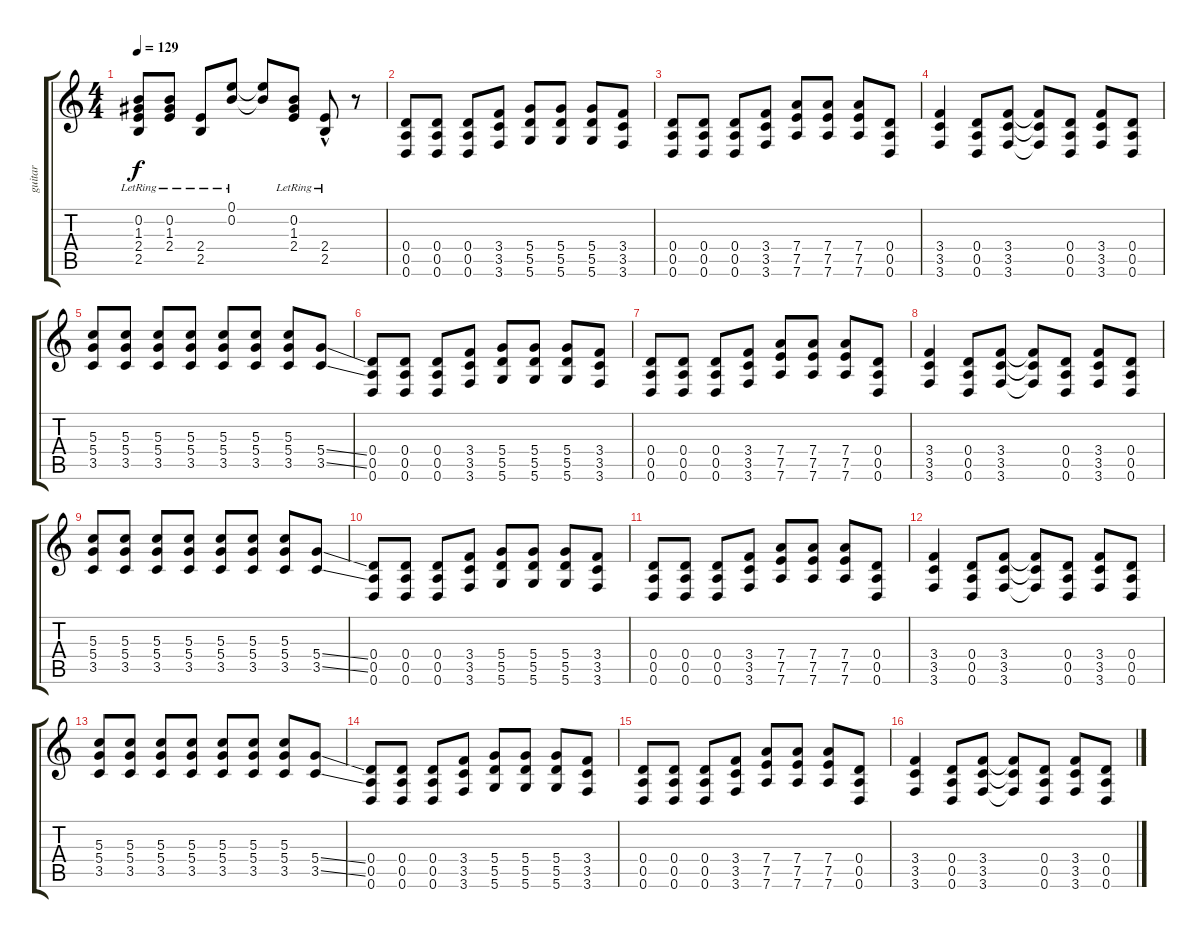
\track ("guitar" "guitar") {instrument distortionguitar}
\staff {score tabs}
\tuning (E4 B3 G3 D3 A2 D2) {hide}
\ts (4 4)
\tempo 129
\clef g2
\ks c
(0.2{lr} 1.3{lr} 2.4{lr} 2.5{lr}).8{dy f} (0.2{lr} 1.3{lr} 2.4{lr}).8 (2.4{lr} 2.5{lr}).8 (0.1{lr} 0.2{lr}).8 (0.1{t} 0.2{t}).8 (0.2{lr} 1.3{lr} 2.4{lr}).8 (2.4{hac lr} 2.5{hac lr}).8 r.8 |
(0.4 0.5 0.6).8 (0.4 0.5 0.6).8 (0.4 0.5 0.6).8 (3.4 3.5 3.6).8 (5.4 5.5 5.6).8 (5.4 5.5 5.6).8 (5.4 5.5 5.6).8 (3.4 3.5 3.6).8 |
(0.4 0.5 0.6).8 (0.4 0.5 0.6).8 (0.4 0.5 0.6).8 (3.4 3.5 3.6).8 (7.4 7.5 7.6).8 (7.4 7.5 7.6).8 (7.4 7.5 7.6).8 (0.4 0.5 0.6).8 |
(3.4 3.5 3.6).4 (0.4 0.5 0.6).8 (3.4 3.5 3.6).8 (3.4{t} 3.5{t} 3.6{t}).8 (0.4 0.5 0.6).8 (3.4 3.5 3.6).8 (0.4 0.5 0.6).8 |
(5.3 5.4 3.5).8 (5.3 5.4 3.5).8 (5.3 5.4 3.5).8 (5.3 5.4 3.5).8 (5.3 5.4 3.5).8 (5.3 5.4 3.5).8 (5.3 5.4 3.5).8 (5.4{ss} 3.5{ss}).8 |
(0.4 0.5 0.6).8 (0.4 0.5 0.6).8 (0.4 0.5 0.6).8 (3.4 3.5 3.6).8 (5.4 5.5 5.6).8 (5.4 5.5 5.6).8 (5.4 5.5 5.6).8 (3.4 3.5 3.6).8 |
(0.4 0.5 0.6).8 (0.4 0.5 0.6).8 (0.4 0.5 0.6).8 (3.4 3.5 3.6).8 (7.4 7.5 7.6).8 (7.4 7.5 7.6).8 (7.4 7.5 7.6).8 (0.4 0.5 0.6).8 |
(3.4 3.5 3.6).4 (0.4 0.5 0.6).8 (3.4 3.5 3.6).8 (3.4{t} 3.5{t} 3.6{t}).8 (0.4 0.5 0.6).8 (3.4 3.5 3.6).8 (0.4 0.5 0.6).8 |
(5.3 5.4 3.5).8 (5.3 5.4 3.5).8 (5.3 5.4 3.5).8 (5.3 5.4 3.5).8 (5.3 5.4 3.5).8 (5.3 5.4 3.5).8 (5.3 5.4 3.5).8 (5.4{ss} 3.5{ss}).8 |
(0.4 0.5 0.6).8 (0.4 0.5 0.6).8 (0.4 0.5 0.6).8 (3.4 3.5 3.6).8 (5.4 5.5 5.6).8 (5.4 5.5 5.6).8 (5.4 5.5 5.6).8 (3.4 3.5 3.6).8 |
(0.4 0.5 0.6).8 (0.4 0.5 0.6).8 (0.4 0.5 0.6).8 (3.4 3.5 3.6).8 (7.4 7.5 7.6).8 (7.4 7.5 7.6).8 (7.4 7.5 7.6).8 (0.4 0.5 0.6).8 |
(3.4 3.5 3.6).4 (0.4 0.5 0.6).8 (3.4 3.5 3.6).8 (3.4{t} 3.5{t} 3.6{t}).8 (0.4 0.5 0.6).8 (3.4 3.5 3.6).8 (0.4 0.5 0.6).8 |
(5.3 5.4 3.5).8 (5.3 5.4 3.5).8 (5.3 5.4 3.5).8 (5.3 5.4 3.5).8 (5.3 5.4 3.5).8 (5.3 5.4 3.5).8 (5.3 5.4 3.5).8 (5.4{ss} 3.5{ss}).8 |
(0.4 0.5 0.6).8 (0.4 0.5 0.6).8 (0.4 0.5 0.6).8 (3.4 3.5 3.6).8 (5.4 5.5 5.6).8 (5.4 5.5 5.6).8 (5.4 5.5 5.6).8 (3.4 3.5 3.6).8 |
(0.4 0.5 0.6).8 (0.4 0.5 0.6).8 (0.4 0.5 0.6).8 (3.4 3.5 3.6).8 (7.4 7.5 7.6).8 (7.4 7.5 7.6).8 (7.4 7.5 7.6).8 (0.4 0.5 0.6).8 |
(3.4 3.5 3.6).4 (0.4 0.5 0.6).8 (3.4 3.5 3.6).8 (3.4{t} 3.5{t} 3.6{t}).8 (0.4 0.5 0.6).8 (3.4 3.5 3.6).8 (0.4 0.5 0.6).8
